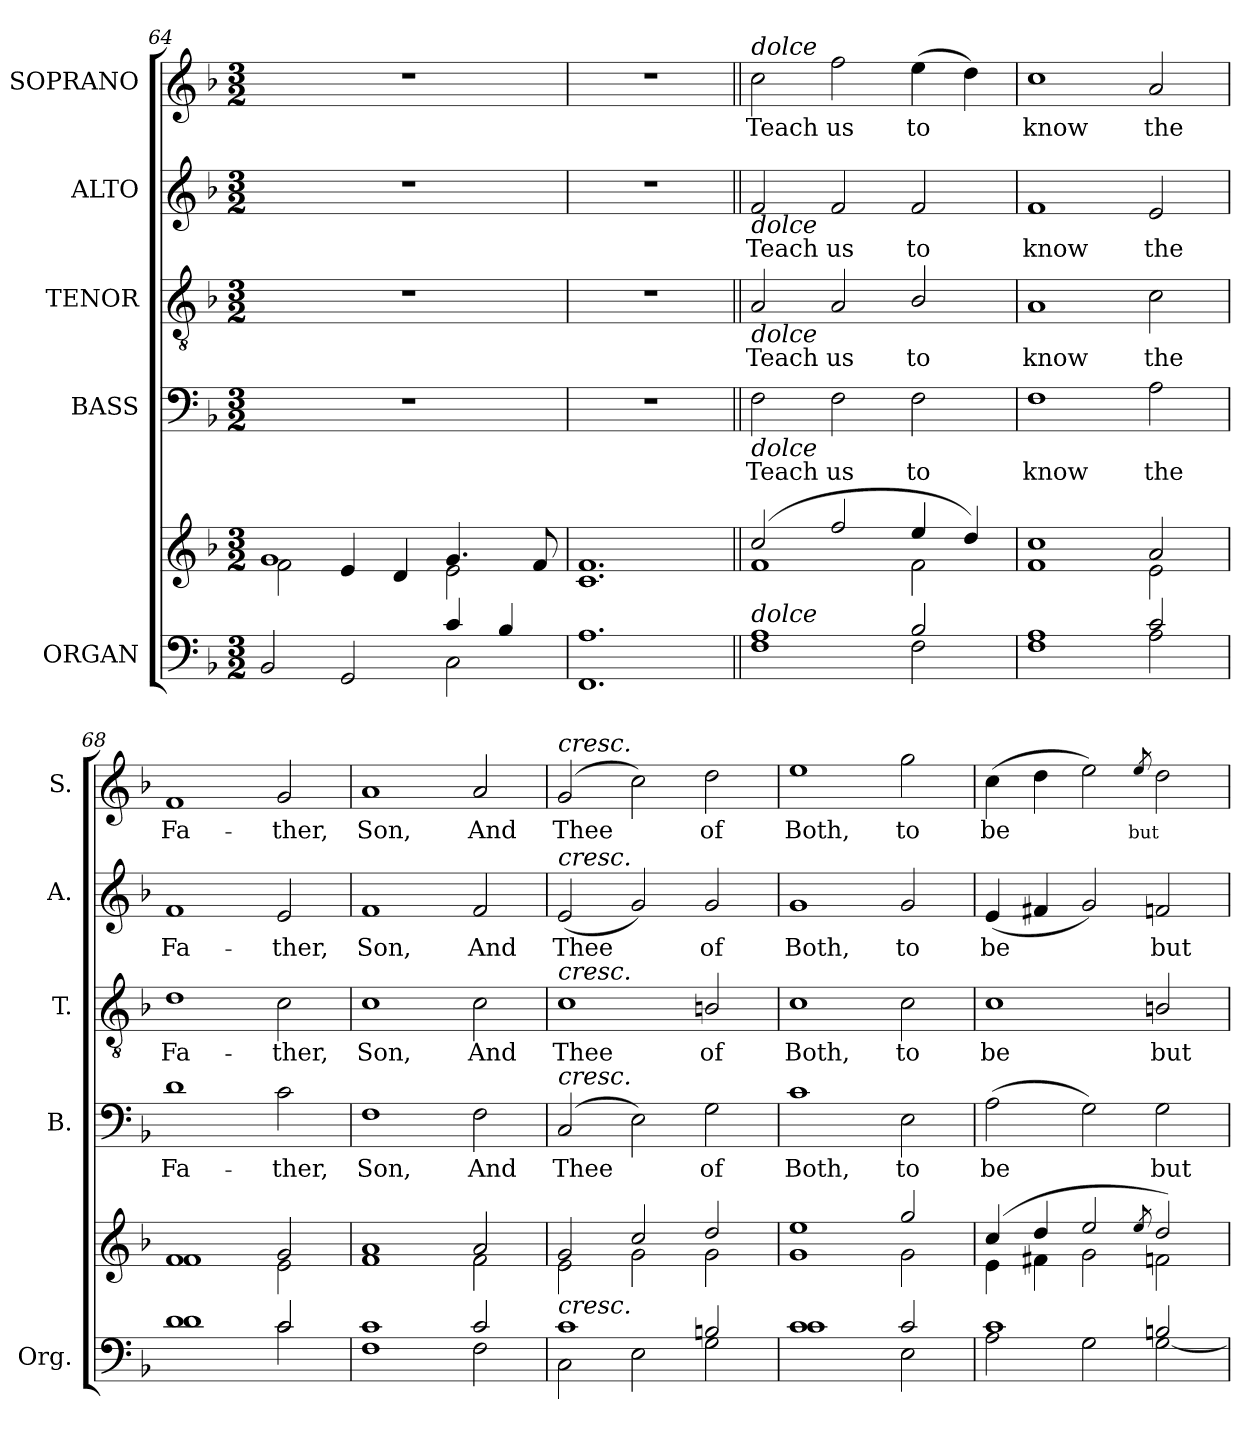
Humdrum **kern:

**kern	**kern	**kern	**text	**kern	**text	**kern	**text	**kern	**text
*part5	*part5	*part4	*part4	*part3	*part3	*part2	*part2	*part1	*part1
*staff6	*staff5	*staff4	*staff4	*staff3	*staff3	*staff2	*staff2	*staff1	*staff1
*I"ORGAN	*	*I"BASS	*	*I"TENOR	*	*I"ALTO	*	*I"SOPRANO	*
*I'Org.	*	*I'B.	*	*I'T.	*	*I'A.	*	*I'S.	*
*clefF4	*clefG2	*clefF4	*	*clefGv2	*	*clefG2	*	*clefG2	*
*	*	*	*	*ITrd7c12	*	*	*	*	*
*k[b-]	*k[b-]	*k[b-]	*	*k[b-]	*	*k[b-]	*	*k[b-]	*
*F:	*F:	*F:	*	*F:	*	*F:	*	*F:	*
*M3/2	*M3/2	*M3/2	*	*M3/2	*	*M3/2	*	*M3/2	*
=64	=64	=64	=64	=64	=64	=64	=64	=64	=64
*^	*^	*	*	*	*	*	*	*	*
!	!	!	!	!LO:N:vis=1	!	!LO:N:vis=1	!	!LO:N:vis=1	!	!LO:N:vis=1	!
2BB-i/	2ryy	1gi	2fi\	1.r	.	1.r	.	1.r	.	1.r	.
2GGi/	2ryy	.	4ei/	.	.	.	.	.	.	.	.
.	.	.	4di/	.	.	.	.	.	.	.	.
4ci/	2Ci\	4.gi/	2ei\	.	.	.	.	.	.	.	.
4B-i/	.	.	.	.	.	.	.	.	.	.	.
.	.	8fi/	.	.	.	.	.	.	.	.	.
*v	*v	*	*	*	*	*	*	*	*	*	*
*	*v	*v	*	*	*	*	*	*	*	*
=65	=65	=65	=65	=65	=65	=65	=65	=65	=65
!	!	!LO:N:vis=1	!	!LO:N:vis=1	!	!LO:N:vis=1	!	!LO:N:vis=1	!
1.FFi 1.Ai	1.ci 1.fi	1.r	.	1.r	.	1.r	.	1.r	.
=66||	=66||	=66||	=66||	=66||	=66||	=66||	=66||	=66||	=66||
*^	*^	*	*	*	*	*	*	*	*
!	!	!	!	!	!LO:LY:b:color=#000000	!	!	!	!	!	!
!	!	!	!	!	!	!	!LO:LY:b:color=#000000	!	!	!	!
!	!	!	!	!	!	!	!	!	!LO:LY:b:color=#000000	!	!
!	!	!	!	!	!	!	!	!	!	!LO:TX:a:i:t=dolce	!
!	!	!	!	!	!	!	!	!LO:TX:b:i:t=dolce	!	!	!
!	!	!	!	!	!	!LO:TX:b:i:t=dolce	!	!	!	!	!
!	!	!	!	!LO:TX:b:i:t=dolce	!	!	!	!	!	!	!
!LO:TX:a:i:t=dolce	!	!	!	!	!	!	!	!	!	!	!
!	!	!	!	!	!	!	!	!	!	!	!LO:LY:b:color=#000000
1Ai	1Fi	(2cci/	1fi	2Fi\	Teach	2AAi/	Teach	2fi/	Teach	2cci\	Teach
!	!	!	!	!	!LO:LY:b:color=#000000	!	!	!	!	!	!
!	!	!	!	!	!	!	!LO:LY:b:color=#000000	!	!	!	!
!	!	!	!	!	!	!	!	!	!LO:LY:b:color=#000000	!	!
!	!	!	!	!	!	!	!	!	!	!	!LO:LY:b:color=#000000
.	.	2ffi/	.	2Fi\	us	2AAi/	us	2fi/	us	2ffi\	us
!	!	!	!	!	!LO:LY:b:color=#000000	!	!	!	!	!	!
!	!	!	!	!	!	!	!LO:LY:b:color=#000000	!	!	!	!
!	!	!	!	!	!	!	!	!	!LO:LY:b:color=#000000	!	!
!	!	!	!	!	!	!	!	!	!	!	!LO:LY:b:color=#000000
2B-i/	2Fi\	4eei/	2fi\	2Fi\	to	2BB-i/	to	2fi/	to	(4eei\	to
.	.	4ddi/)	.	.	.	.	.	.	.	4ddi\)	.
=67	=67	=67	=67	=67	=67	=67	=67	=67	=67	=67	=67
!	!	!	!	!	!LO:LY:b:color=#000000	!	!	!	!	!	!
!	!	!	!	!	!	!	!LO:LY:b:color=#000000	!	!	!	!
!	!	!	!	!	!	!	!	!	!LO:LY:b:color=#000000	!	!
!	!	!	!	!	!	!	!	!	!	!	!LO:LY:b:color=#000000
1Ai	1Fi	1cci	1fi	1Fi	know	1AAi	know	1fi	know	1cci	know
!	!	!	!	!	!LO:LY:b:color=#000000	!	!	!	!	!	!
!	!	!	!	!	!	!	!LO:LY:b:color=#000000	!	!	!	!
!	!	!	!	!	!	!	!	!	!LO:LY:b:color=#000000	!	!
!	!	!	!	!	!	!	!	!	!	!	!LO:LY:b:color=#000000
2ci/	2Ai\	2ai/	2ei\	2Ai\	the	2Ci\	the	2ei/	the	2ai/	the
!!LO:LB:g=z
=68	=68	=68	=68	=68	=68	=68	=68	=68	=68	=68	=68
!	!	!	!	!	!LO:LY:b:color=#000000	!	!	!	!	!	!
!	!	!	!	!	!	!	!LO:LY:b:color=#000000	!	!	!	!
!	!	!	!	!	!	!	!	!	!LO:LY:b:color=#000000	!	!
!	!	!	!	!	!	!	!	!	!	!	!LO:LY:b:color=#000000
1di	1di	1fi	1fi	1di	Fa-	1Di	Fa-	1fi	Fa-	1fi	Fa-
!	!	!	!	!	!LO:LY:b:color=#000000	!	!	!	!	!	!
!	!	!	!	!	!	!	!LO:LY:b:color=#000000	!	!	!	!
!	!	!	!	!	!	!	!	!	!LO:LY:b:color=#000000	!	!
!	!	!	!	!	!	!	!	!	!	!	!LO:LY:b:color=#000000
2ci/	2ci\	2gi/	2ei\	2ci\	-ther,	2Ci\	-ther,	2ei/	-ther,	2gi/	-ther,
=69	=69	=69	=69	=69	=69	=69	=69	=69	=69	=69	=69
!	!	!	!	!	!LO:LY:b:color=#000000	!	!	!	!	!	!
!	!	!	!	!	!	!	!LO:LY:b:color=#000000	!	!	!	!
!	!	!	!	!	!	!	!	!	!LO:LY:b:color=#000000	!	!
!	!	!	!	!	!	!	!	!	!	!	!LO:LY:b:color=#000000
1ci	1Fi	1ai	1fi	1Fi	Son,	1Ci	Son,	1fi	Son,	1ai	Son,
!	!	!	!	!	!LO:LY:b:color=#000000	!	!	!	!	!	!
!	!	!	!	!	!	!	!LO:LY:b:color=#000000	!	!	!	!
!	!	!	!	!	!	!	!	!	!LO:LY:b:color=#000000	!	!
!	!	!	!	!	!	!	!	!	!	!	!LO:LY:b:color=#000000
2ci/	2Fi\	2ai/	2fi\	2Fi\	And	2Ci\	And	2fi/	And	2ai/	And
=70	=70	=70	=70	=70	=70	=70	=70	=70	=70	=70	=70
!	!	!	!	!	!LO:LY:b:color=#000000	!	!	!	!	!	!
!	!	!	!	!	!	!	!LO:LY:b:color=#000000	!	!	!	!
!	!	!	!	!	!	!	!	!	!LO:LY:b:color=#000000	!	!
!	!	!	!	!	!	!	!	!	!	!LO:TX:a:i:t=cresc.	!
!	!	!	!	!	!	!	!	!LO:TX:a:i:t=cresc.	!	!	!
!	!	!	!	!	!	!LO:TX:a:i:t=cresc.	!	!	!	!	!
!	!	!	!	!LO:TX:a:i:t=cresc.	!	!	!	!	!	!	!
!LO:TX:a:i:t=cresc.	!	!	!	!	!	!	!	!	!	!	!
!	!	!	!	!	!	!	!	!	!	!	!LO:LY:b:color=#000000
1ci	2Ci\	2gi/	2ei\	(2Ci/	Thee	1Ci	Thee	(2ei/	Thee	(2gi/	Thee
.	2Ei\	2cci/	2gi\	2Ei\)	.	.	.	2gi/)	.	2cci\)	.
!	!	!	!	!	!LO:LY:b:color=#000000	!	!	!	!	!	!
!	!	!	!	!	!	!	!LO:LY:b:color=#000000	!	!	!	!
!	!	!	!	!	!	!	!	!	!LO:LY:b:color=#000000	!	!
!	!	!	!	!	!	!	!	!	!	!	!LO:LY:b:color=#000000
2Bni/	2Gi\	2ddi/	2gi\	2Gi\	of	2BBni/	of	2gi/	of	2ddi\	of
=71	=71	=71	=71	=71	=71	=71	=71	=71	=71	=71	=71
!	!	!	!	!	!LO:LY:b:color=#000000	!	!	!	!	!	!
!	!	!	!	!	!	!	!LO:LY:b:color=#000000	!	!	!	!
!	!	!	!	!	!	!	!	!	!LO:LY:b:color=#000000	!	!
!	!	!	!	!	!	!	!	!	!	!	!LO:LY:b:color=#000000
1ci	1ci	1eei	1gi	1ci	Both,	1Ci	Both,	1gi	Both,	1eei	Both,
!	!	!	!	!	!LO:LY:b:color=#000000	!	!	!	!	!	!
!	!	!	!	!	!	!	!LO:LY:b:color=#000000	!	!	!	!
!	!	!	!	!	!	!	!	!	!LO:LY:b:color=#000000	!	!
!	!	!	!	!	!	!	!	!	!	!	!LO:LY:b:color=#000000
2ci/	2Ei\	2ggi/	2gi\	2Ei\	to	2Ci\	to	2gi/	to	2ggi\	to
=72	=72	=72	=72	=72	=72	=72	=72	=72	=72	=72	=72
!	!	!	!	!	!LO:LY:b:color=#000000	!	!	!	!	!	!
!	!	!	!	!	!	!	!LO:LY:b:color=#000000	!	!	!	!
!	!	!	!	!	!	!	!	!	!LO:LY:b:color=#000000	!	!
!	!	!	!	!	!	!	!	!	!	!	!LO:LY:b:color=#000000
1ci	2Ai\	(4cci/	4ei\	(2Ai\	be	1Ci	be	(4ei/	be	(4cci\	be
.	.	4ddi/	4f#Xi\	.	.	.	.	4f#Xi/	.	4ddi\	.
.	2Gi\	2eei/	2gi\	2Gi\)	.	.	.	2gi/)	.	2eei\)	.
!	!	!	!	!	!	!	!	!	!	!	!LO:LY:b:color=#000000
.	.	8qeei/	.	.	.	.	.	.	.	8qeei/	but
!	!	!	!	!	!LO:LY:b:color=#000000	!	!	!	!	!	!
!	!	!	!	!	!	!	!LO:LY:b:color=#000000	!	!	!	!
!	!	!	!	!	!	!	!	!	!LO:LY:b:color=#000000	!	!
2Bni/	[2Gi\	2ddi/)	2fni\	2Gi\	but	2BBni/	but	2fni/	but	2ddi\	.
*v	*v	*	*	*	*	*	*	*	*	*	*
*	*v	*v	*	*	*	*	*	*	*	*
=	=	=	=	=	=	=	=	=	=
*-	*-	*-	*-	*-	*-	*-	*-	*-	*-
